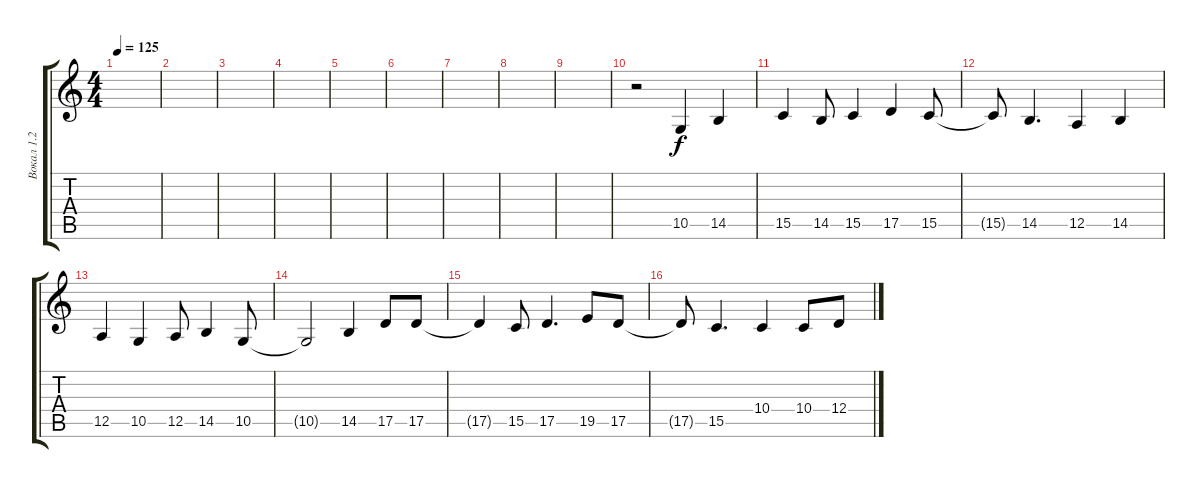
\track ("Вокал 1.2" "Вокал 1.2") {instrument clarinet}
\staff {score tabs}
\tuning (E4 B3 G3 D3 A2 E2) {hide}
\ts (4 4)
\tempo 125
\clef g2
\ks c
|
|
|
|
|
|
|
|
|
r.2 10.5.4 14.5.4 |
15.5.4 14.5.8 15.5.4 17.5.4 15.5.8 |
15.5{t}.8 14.5.4{d} 12.5.4 14.5.4 |
12.5.4 10.5.4 12.5.8 14.5.4 10.5.8 |
10.5{t}.2 14.5.4 17.5.8 17.5.8 |
17.5{t}.4 15.5.8 17.5.4{d} 19.5.8 17.5.8 |
17.5{t}.8 15.5.4{d} 10.4.4 10.4.8 12.4.8
